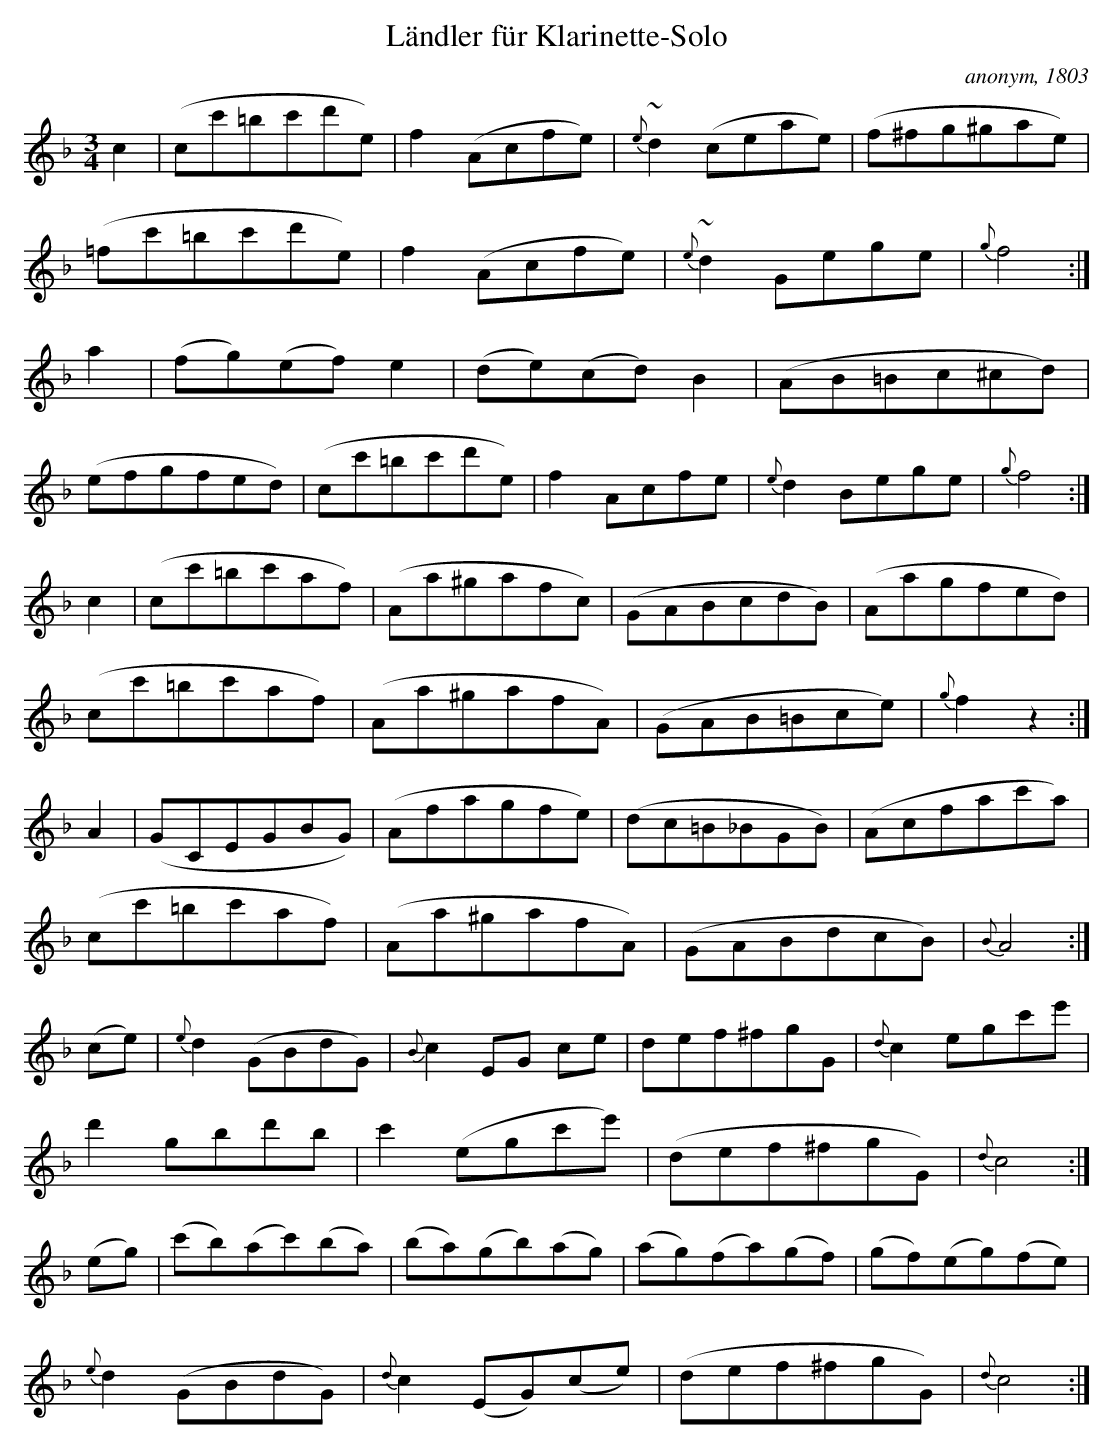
X:1
T:Ländler für Klarinette-Solo
C:anonym, 1803
M:3/4
L:1/8
K:F
c2 | (cc'=bc'd'e) | f2 (Acfe) | {e}~d2 (ceae) | (f^fg^gae) |
(=fc'=bc'd'e) | f2 (Acfe) | {e}~d2 Gege | {g}f4 :|
a2 | (fg)(ef) e2 | (de)(cd) B2 | (AB=Bc^cd) |
(efgfed) | (cc'=bc'd'e) | f2 Acfe | {e}d2 Bege | {g}f4 :|
c2 | (cc'=bc'af) | (Aa^gafc) | (GABcdB) | (Aagfed) |
(cc'=bc'af) | (Aa^gafA) | (GAB=Bce) | {g}f2 z2 :|
A2 | (GCEGBG) | (Afagfe) | (dc=B_BGB) | (Acfac'a) |
(cc'=bc'af) | (Aa^gafA) | (GABdcB) | {B}A4 :|
(ce) | {e}d2 (GBdG) | {B}c2 EG ce | def^fgG | {d}c2 egc'e' |
d'2 gbd'b | c'2 (egc'e') | (def^fgG) | {d}c4 :|
(eg) | (c'b)(ac')(ba) | (ba)(gb)(ag) | (ag)(fa)(gf) | (gf)(eg)(fe) |
{e}d2 (GBdG) | {d}c2 (EG)(ce) | (def^fgG) | {d}c4 :|
